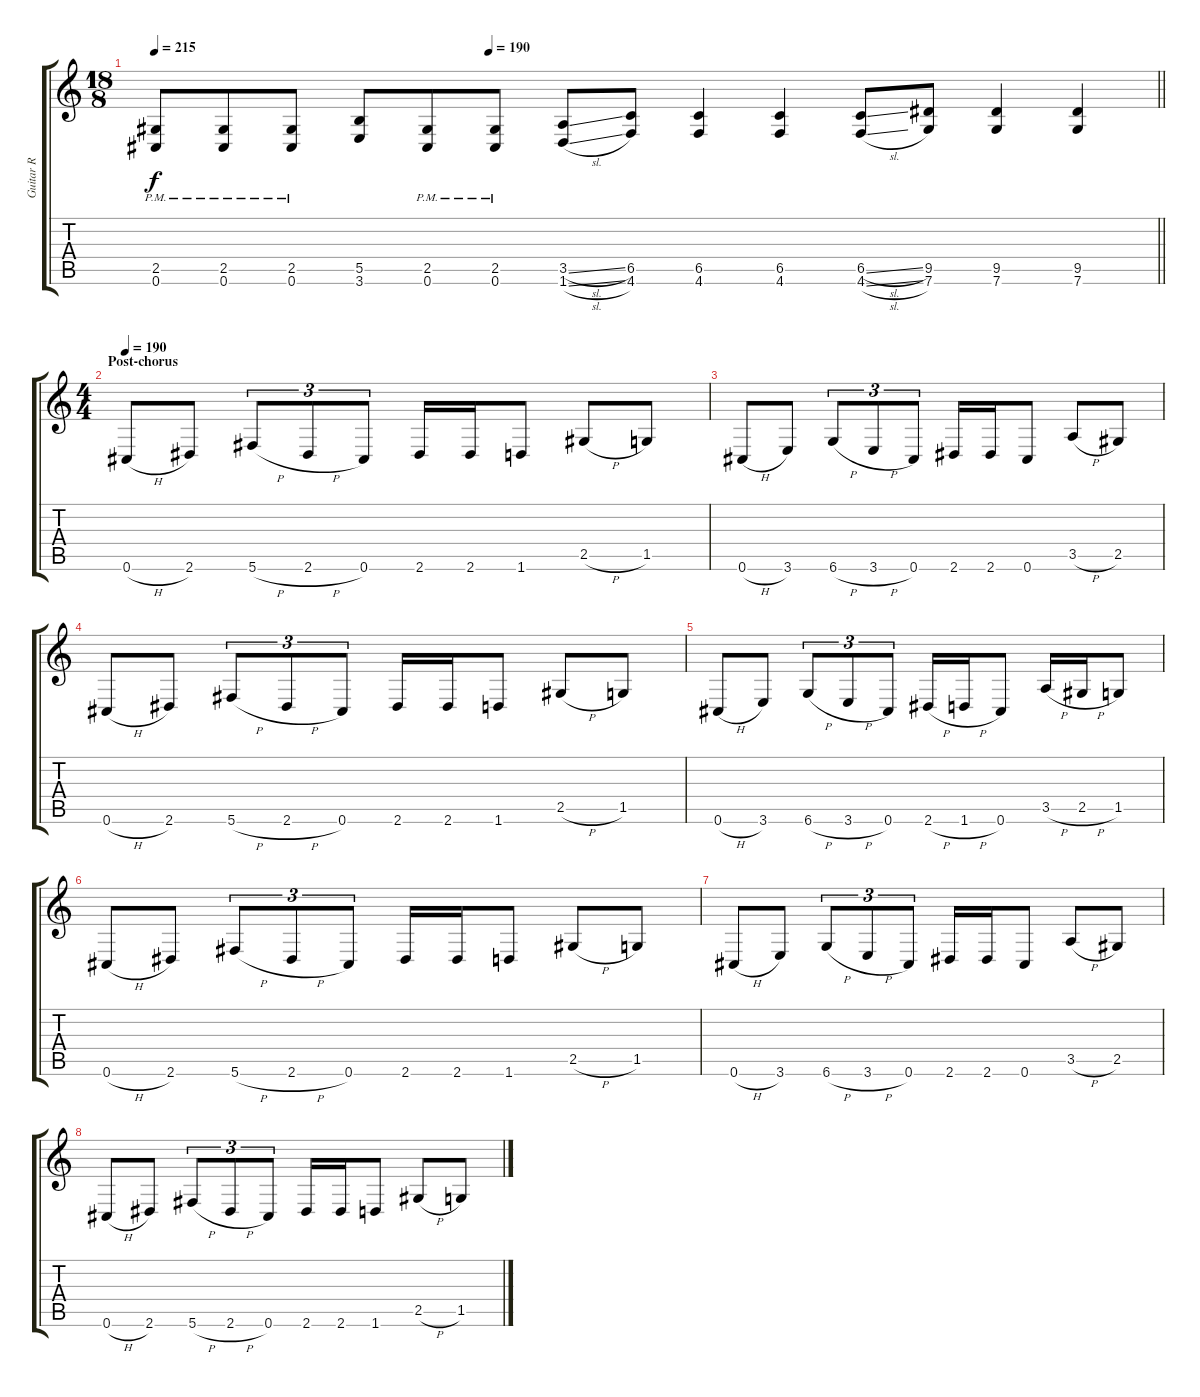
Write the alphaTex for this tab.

\track ("Guitar R" "Guitar R") {instrument distortionguitar}
\staff {score tabs}
\tuning (Db4 Ab3 E3 B2 Gb2 Db2) {hide}
\ts (18 8)
\tempo 215
\tempo (190 0.3333333333333333)
\clef g2
\barLineRight lightlight
\ks c
(2.5{pm} 0.6{pm}).8{dy f} (2.5{pm} 0.6{pm}).8 (2.5{pm} 0.6{pm}).8 (5.5 3.6).8 (2.5{pm} 0.6{pm}).8 (2.5{pm} 0.6{pm}).8 (3.5{sl} 1.6{sl}).8 (6.5 4.6).8 (6.5 4.6).4 (6.5 4.6).4 (6.5{sl} 4.6{sl}).8 (9.5 7.6).8 (9.5 7.6).4 (9.5 7.6).4 |
\ts (4 4)
\section ("" "Post-chorus")
\tempo 190
0.6{h}.8 2.6.8 5.6{h}.8{tu (3 2)} 2.6{h}.8{tu (3 2)} 0.6.8{tu (3 2)} 2.6.16 2.6.16 1.6.8 2.5{h}.8 1.5.8 |
0.6{h}.8 3.6.8 6.6{h}.8{tu (3 2)} 3.6{h}.8{tu (3 2)} 0.6.8{tu (3 2)} 2.6.16 2.6.16 0.6.8 3.5{h}.8 2.5.8 |
0.6{h}.8 2.6.8 5.6{h}.8{tu (3 2)} 2.6{h}.8{tu (3 2)} 0.6.8{tu (3 2)} 2.6.16 2.6.16 1.6.8 2.5{h}.8 1.5.8 |
0.6{h}.8 3.6.8 6.6{h}.8{tu (3 2)} 3.6{h}.8{tu (3 2)} 0.6.8{tu (3 2)} 2.6{h}.16 1.6{h}.16 0.6.8 3.5{h}.16 2.5{h}.16 1.5.8 |
0.6{h}.8 2.6.8 5.6{h}.8{tu (3 2)} 2.6{h}.8{tu (3 2)} 0.6.8{tu (3 2)} 2.6.16 2.6.16 1.6.8 2.5{h}.8 1.5.8 |
0.6{h}.8 3.6.8 6.6{h}.8{tu (3 2)} 3.6{h}.8{tu (3 2)} 0.6.8{tu (3 2)} 2.6.16 2.6.16 0.6.8 3.5{h}.8 2.5.8 |
0.6{h}.8 2.6.8 5.6{h}.8{tu (3 2)} 2.6{h}.8{tu (3 2)} 0.6.8{tu (3 2)} 2.6.16 2.6.16 1.6.8 2.5{h}.8 1.5.8
